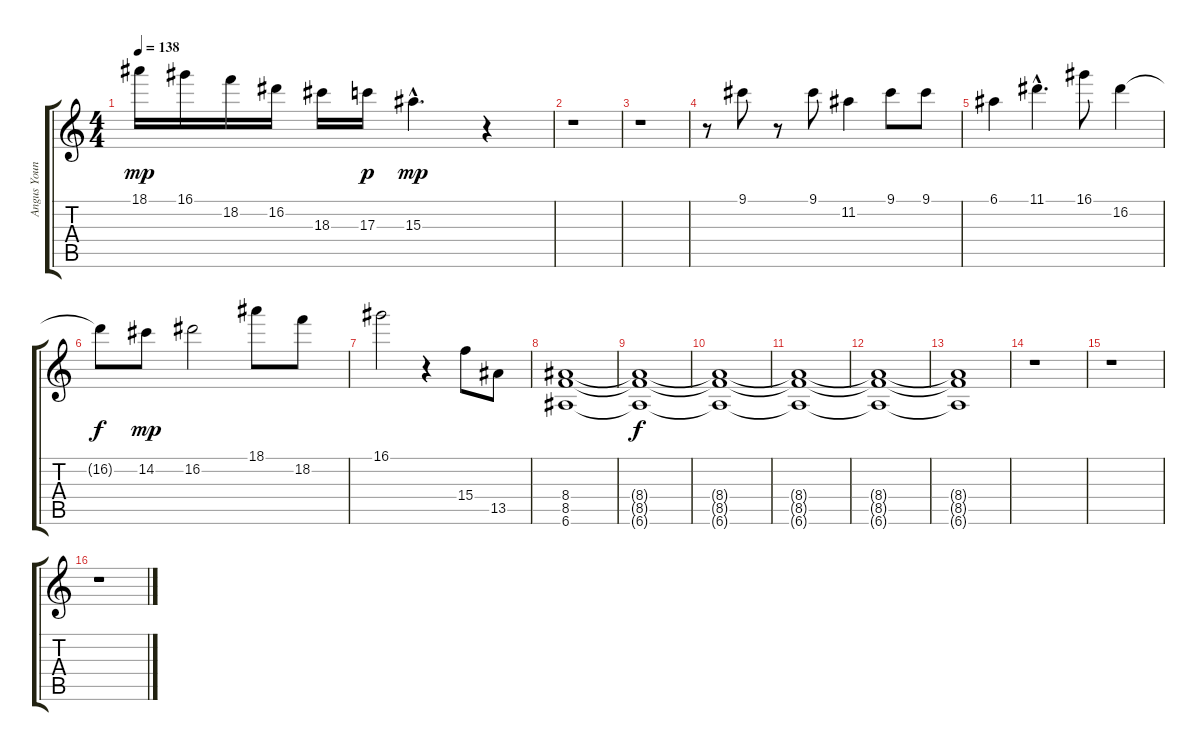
\track ("Angus Young" "Angus Youn") {instrument distortionguitar}
\staff {score tabs}
\tuning (E4 B3 G3 D3 A2 E2) {hide}
\ts (4 4)
\tempo 138
\clef g2
\ks c
18.1.16{dy mp} 16.1.16 18.2.16 16.2.16 18.3.16 17.3.16{dy p} 15.3{hac}.4{d dy mp} r.4 |
r.1 |
r.1 |
r.8 9.1.8 r.8 9.1.8 11.2.4 9.1.8 9.1.8 |
6.1.4 11.1{hac}.4{d} 16.1.8 16.2.4 |
16.2{t}.8{dy f} 14.2.8{dy mp} 16.2.2 18.1.8 18.2.8 |
16.1.2 r.4 15.4.8 13.5.8 |
(8.4 8.5 6.6).1 |
(8.4{t} 8.5{t} 6.6{t}).1{dy f} |
(8.4{t} 8.5{t} 6.6{t}).1 |
(8.4{t} 8.5{t} 6.6{t}).1 |
(8.4{t} 8.5{t} 6.6{t}).1 |
(8.4{t} 8.5{t} 6.6{t}).1 |
r.1 |
r.1 |
r.1
